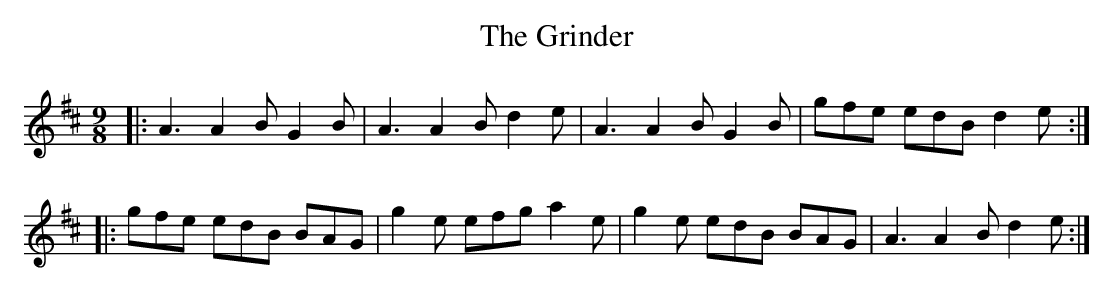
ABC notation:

X:1
T: The Grinder
M: 9/8
L: 1/8
K: Amix
|:A3 A2B G2B|A3 A2B d2e|A3 A2B G2B|gfe edB d2e:|
|:gfe edB BAG|g2e efg a2e|g2e edB BAG|A3 A2B d2e:|
